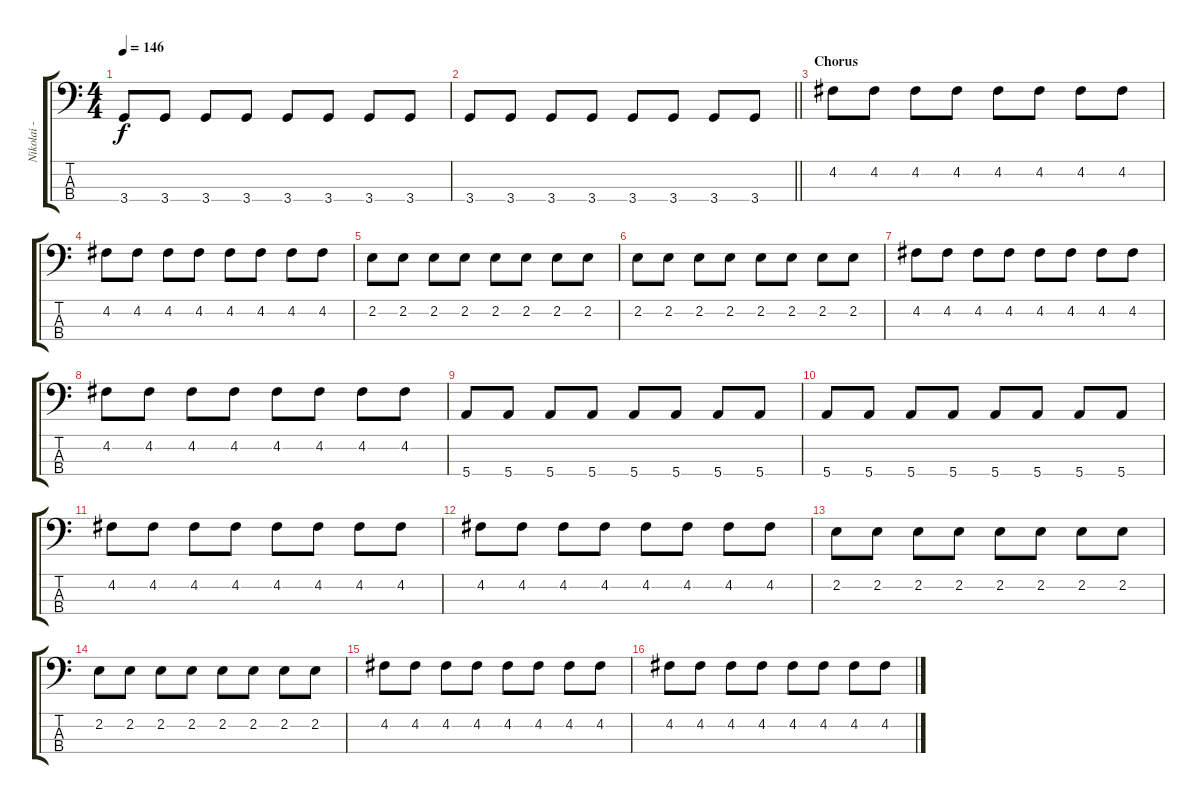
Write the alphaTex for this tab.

\track ("Nikolai - Bass RSE" "Nikolai - ") {instrument electricbasspick}
\staff {score tabs}
\tuning (G2 D2 A1 E1) {hide}
\ts (4 4)
\tempo 146
\clef f4
\ks c
3.4.8{dy f} 3.4.8 3.4.8 3.4.8 3.4.8 3.4.8 3.4.8 3.4.8 |
\barLineRight lightlight
3.4.8 3.4.8 3.4.8 3.4.8 3.4.8 3.4.8 3.4.8 3.4.8 |
\section ("" "Chorus")
4.2.8 4.2.8 4.2.8 4.2.8 4.2.8 4.2.8 4.2.8 4.2.8 |
4.2.8 4.2.8 4.2.8 4.2.8 4.2.8 4.2.8 4.2.8 4.2.8 |
2.2.8 2.2.8 2.2.8 2.2.8 2.2.8 2.2.8 2.2.8 2.2.8 |
2.2.8 2.2.8 2.2.8 2.2.8 2.2.8 2.2.8 2.2.8 2.2.8 |
4.2.8 4.2.8 4.2.8 4.2.8 4.2.8 4.2.8 4.2.8 4.2.8 |
4.2.8 4.2.8 4.2.8 4.2.8 4.2.8 4.2.8 4.2.8 4.2.8 |
5.4.8 5.4.8 5.4.8 5.4.8 5.4.8 5.4.8 5.4.8 5.4.8 |
5.4.8 5.4.8 5.4.8 5.4.8 5.4.8 5.4.8 5.4.8 5.4.8 |
4.2.8 4.2.8 4.2.8 4.2.8 4.2.8 4.2.8 4.2.8 4.2.8 |
4.2.8 4.2.8 4.2.8 4.2.8 4.2.8 4.2.8 4.2.8 4.2.8 |
2.2.8 2.2.8 2.2.8 2.2.8 2.2.8 2.2.8 2.2.8 2.2.8 |
2.2.8 2.2.8 2.2.8 2.2.8 2.2.8 2.2.8 2.2.8 2.2.8 |
4.2.8 4.2.8 4.2.8 4.2.8 4.2.8 4.2.8 4.2.8 4.2.8 |
4.2.8 4.2.8 4.2.8 4.2.8 4.2.8 4.2.8 4.2.8 4.2.8
